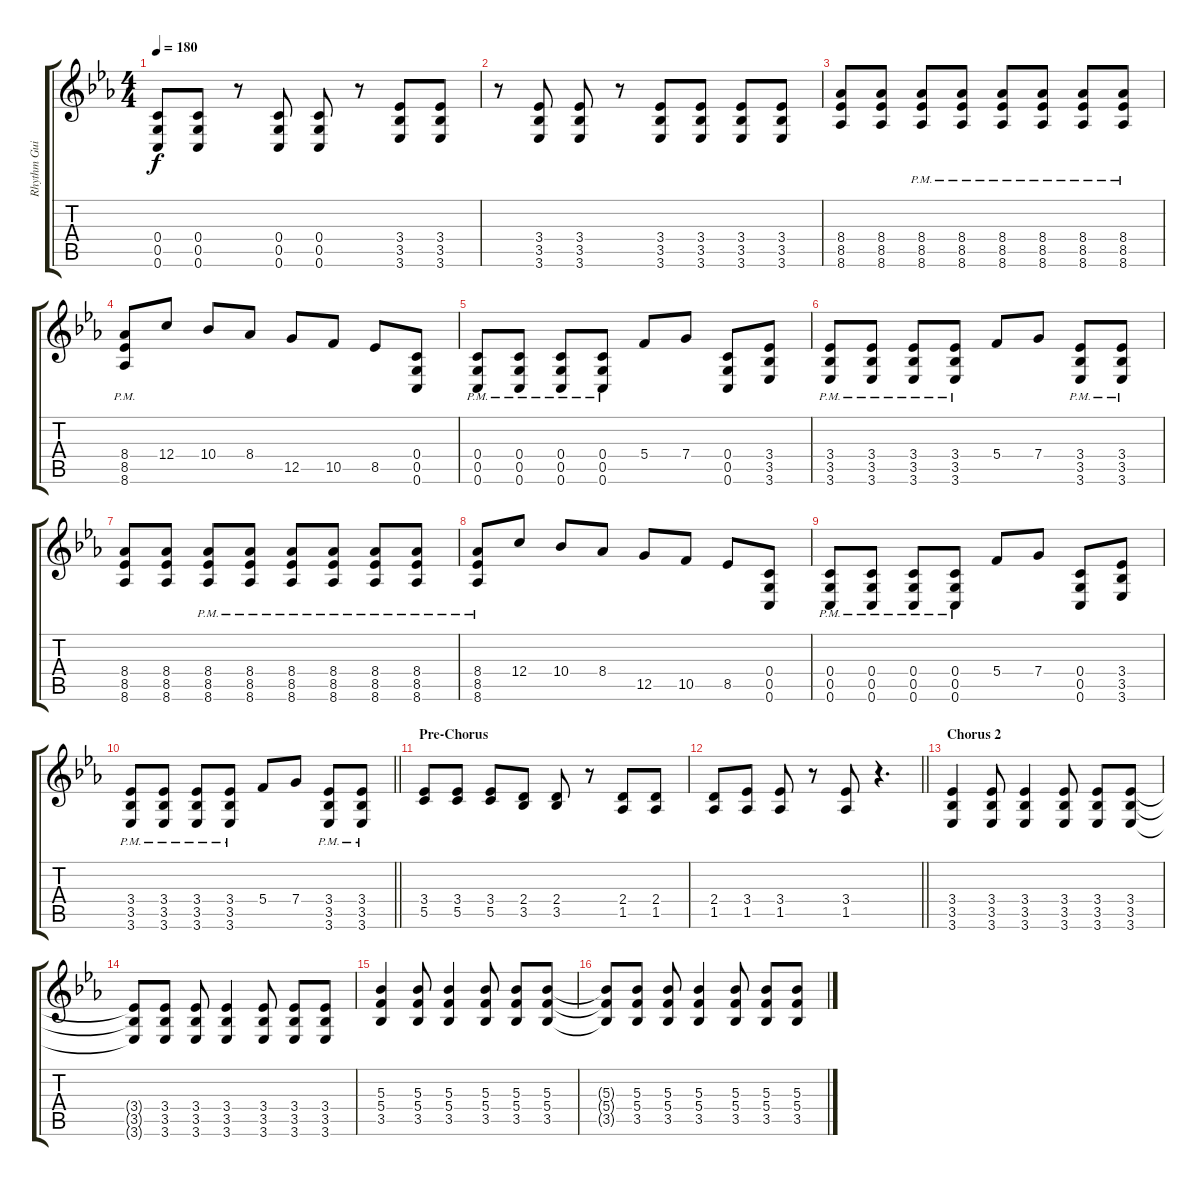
\track ("Rhythm Guitar" "Rhythm Gui") {instrument distortionguitar}
\staff {score tabs}
\tuning (D4 A3 F3 C3 G2 C2) {hide}
\ts (4 4)
\tempo 180
\clef g2
\ks eb
(0.4 0.5 0.6).8{dy f} (0.4 0.5 0.6).8 r.8 (0.4 0.5 0.6).8 (0.4 0.5 0.6).8 r.8 (3.4 3.5 3.6).8 (3.4 3.5 3.6).8 |
r.8 (3.4 3.5 3.6).8 (3.4 3.5 3.6).8 r.8 (3.4 3.5 3.6).8 (3.4 3.5 3.6).8 (3.4 3.5 3.6).8 (3.4 3.5 3.6).8 |
(8.4 8.5 8.6).8 (8.4 8.5 8.6).8 (8.4{pm} 8.5{pm} 8.6{pm}).8 (8.4{pm} 8.5{pm} 8.6{pm}).8 (8.4{pm} 8.5{pm} 8.6{pm}).8 (8.4{pm} 8.5{pm} 8.6{pm}).8 (8.4{pm} 8.5{pm} 8.6{pm}).8 (8.4{pm} 8.5{pm} 8.6{pm}).8 |
(8.4{pm} 8.5{pm} 8.6{pm}).8 12.4.8 10.4.8 8.4.8 12.5.8 10.5.8 8.5.8 (0.4 0.5 0.6).8 |
(0.4{pm} 0.5{pm} 0.6{pm}).8 (0.4{pm} 0.5{pm} 0.6{pm}).8 (0.4{pm} 0.5{pm} 0.6{pm}).8 (0.4{pm} 0.5{pm} 0.6{pm}).8 5.4.8 7.4.8 (0.4 0.5 0.6).8 (3.4 3.5 3.6).8 |
(3.4{pm} 3.5{pm} 3.6{pm}).8 (3.4{pm} 3.5{pm} 3.6{pm}).8 (3.4{pm} 3.5{pm} 3.6{pm}).8 (3.4{pm} 3.5{pm} 3.6{pm}).8 5.4.8 7.4.8 (3.4{pm} 3.5{pm} 3.6{pm}).8 (3.4{pm} 3.5{pm} 3.6{pm}).8 |
(8.4 8.5 8.6).8 (8.4 8.5 8.6).8 (8.4{pm} 8.5{pm} 8.6{pm}).8 (8.4{pm} 8.5{pm} 8.6{pm}).8 (8.4{pm} 8.5{pm} 8.6{pm}).8 (8.4{pm} 8.5{pm} 8.6{pm}).8 (8.4{pm} 8.5{pm} 8.6{pm}).8 (8.4{pm} 8.5{pm} 8.6{pm}).8 |
(8.4{pm} 8.5{pm} 8.6{pm}).8 12.4.8 10.4.8 8.4.8 12.5.8 10.5.8 8.5.8 (0.4 0.5 0.6).8 |
(0.4{pm} 0.5{pm} 0.6{pm}).8 (0.4{pm} 0.5{pm} 0.6{pm}).8 (0.4{pm} 0.5{pm} 0.6{pm}).8 (0.4{pm} 0.5{pm} 0.6{pm}).8 5.4.8 7.4.8 (0.4 0.5 0.6).8 (3.4 3.5 3.6).8 |
\barLineRight lightlight
(3.4{pm} 3.5{pm} 3.6{pm}).8 (3.4{pm} 3.5{pm} 3.6{pm}).8 (3.4{pm} 3.5{pm} 3.6{pm}).8 (3.4{pm} 3.5{pm} 3.6{pm}).8 5.4.8 7.4.8 (3.4{pm} 3.5{pm} 3.6{pm}).8 (3.4{pm} 3.5{pm} 3.6{pm}).8 |
\section ("" "Pre-Chorus")
(3.4 5.5).8 (3.4 5.5).8 (3.4 5.5).8 (2.4 3.5).8 (2.4 3.5).8 r.8 (2.4 1.5).8 (2.4 1.5).8 |
\barLineRight lightlight
(2.4 1.5).8 (3.4 1.5).8 (3.4 1.5).8 r.8 (3.4 1.5).8 r.4{d} |
\section ("" "Chorus 2")
(3.4 3.5 3.6).4 (3.4 3.5 3.6).8 (3.4 3.5 3.6).4 (3.4 3.5 3.6).8 (3.4 3.5 3.6).8 (3.4 3.5 3.6).8 |
(3.4{t} 3.5{t} 3.6{t}).8 (3.4 3.5 3.6).8 (3.4 3.5 3.6).8 (3.4 3.5 3.6).4 (3.4 3.5 3.6).8 (3.4 3.5 3.6).8 (3.4 3.5 3.6).8 |
(5.3 5.4 3.5).4 (5.3 5.4 3.5).8 (5.3 5.4 3.5).4 (5.3 5.4 3.5).8 (5.3 5.4 3.5).8 (5.3 5.4 3.5).8 |
(5.3{t} 5.4{t} 3.5{t}).8 (5.3 5.4 3.5).8 (5.3 5.4 3.5).8 (5.3 5.4 3.5).4 (5.3 5.4 3.5).8 (5.3 5.4 3.5).8 (5.3 5.4 3.5).8
